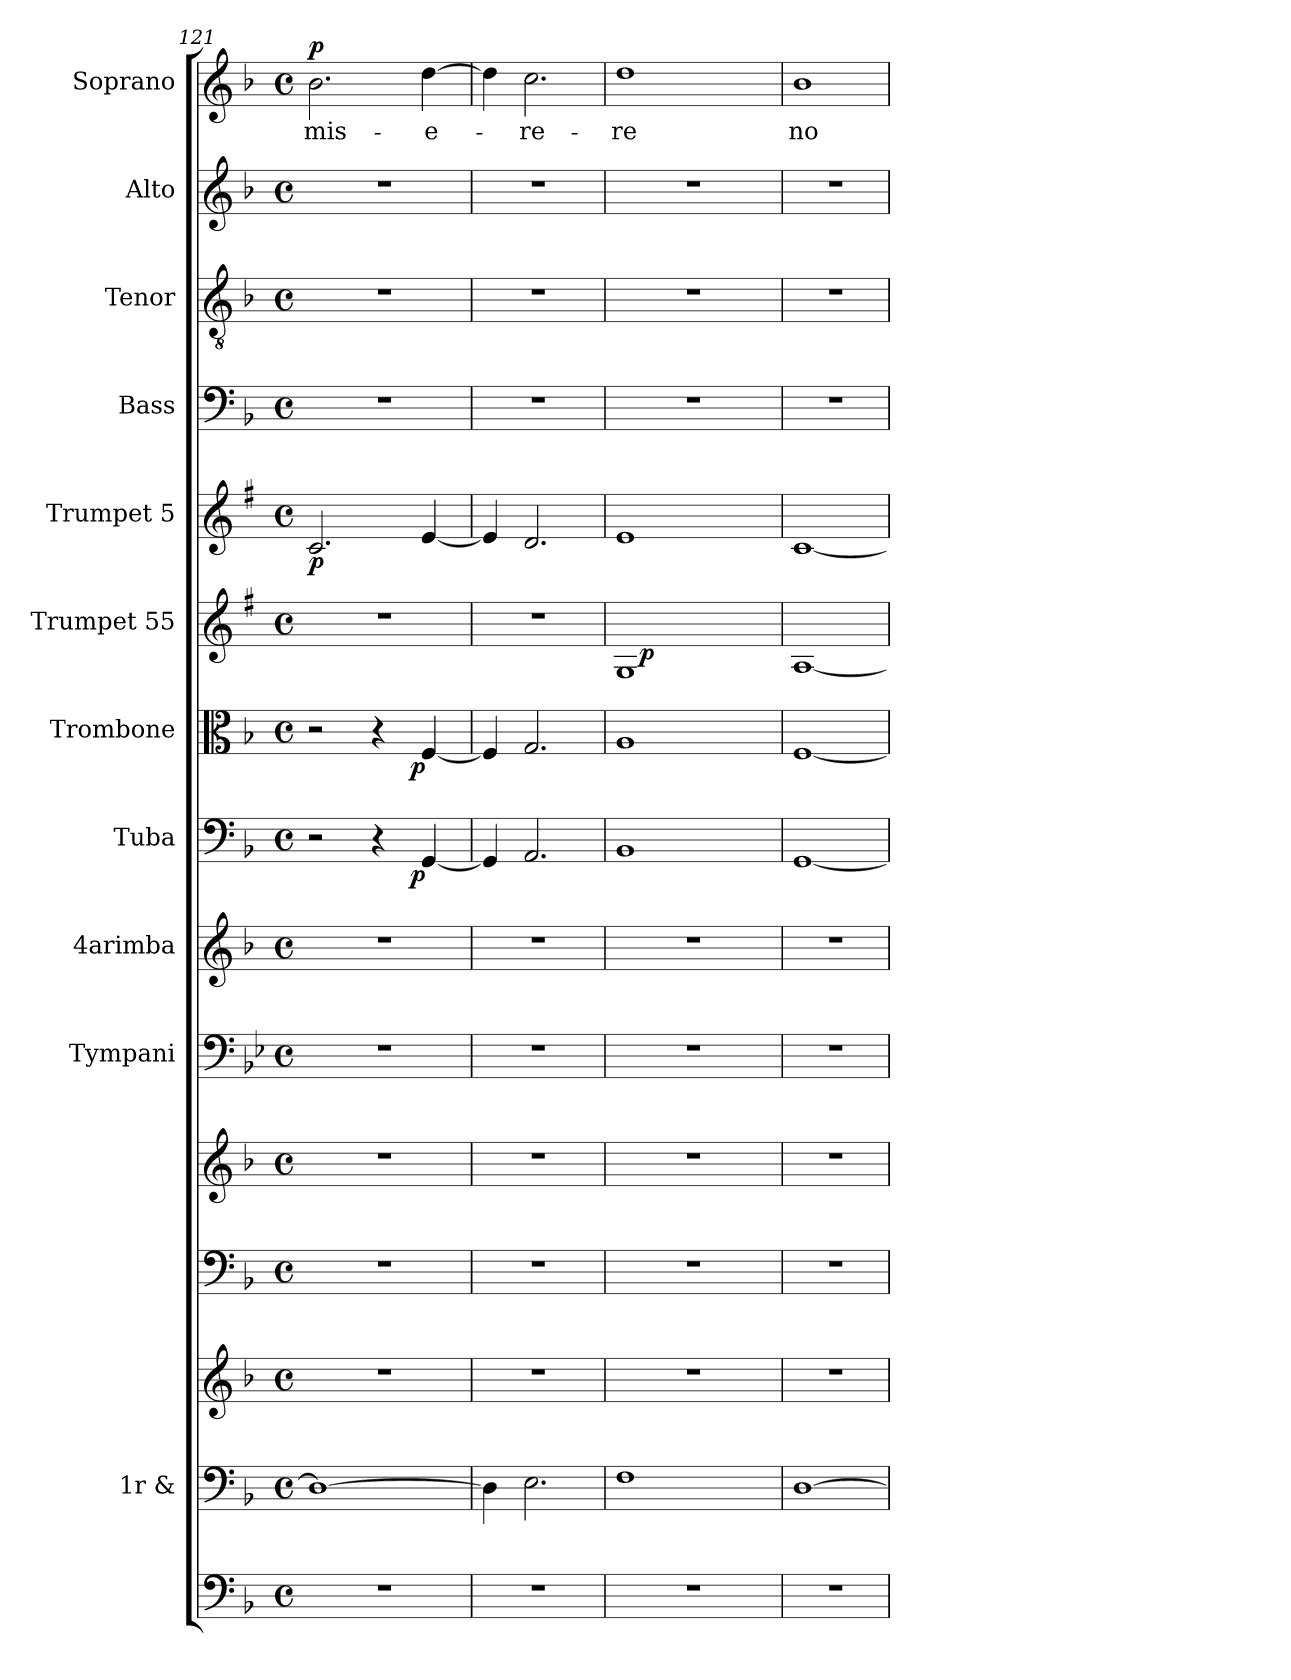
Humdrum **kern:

**kern	**kern	**kern	**kern	**kern	**kern	**kern	**kern	**dynam	**kern	**dynam	**kern	**dynam	**kern	**dynam	**kern	**kern	**kern	**kern	**text	**dynam
*part14	*part13	*part13	*part12	*part11	*part10	*part9	*part8	*part8	*part7	*part7	*part6	*part6	*part5	*part5	*part4	*part3	*part2	*part1	*part1	*part1
*staff15	*staff14	*staff13	*staff12	*staff11	*staff10	*staff9	*staff8	*staff8	*staff7	*staff7	*staff6	*staff6	*staff5	*staff5	*staff4	*staff3	*staff2	*staff1	*staff1	*staff1
*	*I"1r &	*	*	*	*I"Tympani	*I"4arimba	*I"Tuba	*	*I"Trombone	*	*I"Trumpet 55	*	*I"Trumpet 5	*	*I"Bass	*I"Tenor	*I"Alto	*I"Soprano	*	*
*	*	*	*	*	*I'Tymp	*	*I'Tba	*	*I'Trbn	*	*I'Trpt 55	*	*I'Trpt 5	*	*I'B	*I'T	*I'A	*I'S	*	*
*clefF4	*clefF4	*clefG2	*clefF4	*clefG2	*clefF4	*clefG2	*clefF4	*	*clefC3	*	*clefG2	*	*clefG2	*	*clefF4	*clefGv2	*clefG2	*clefG2	*	*
*	*	*	*	*	*	*	*	*	*	*	*ITrd1c2	*	*ITrd1c2	*	*	*	*	*	*	*
*k[b-]	*k[b-]	*k[b-]	*k[b-]	*k[b-]	*k[b-e-]	*k[b-]	*k[b-]	*	*k[b-]	*	*k[b-]	*	*k[b-]	*	*k[b-]	*k[b-]	*k[b-]	*k[b-]	*	*
*F:	*F:	*F:	*F:	*F:	*B-:	*F:	*F:	*	*F:	*	*F:	*	*F:	*	*F:	*F:	*F:	*F:	*	*
*M4/4	*M4/4	*M4/4	*M4/4	*M4/4	*M4/4	*M4/4	*M4/4	*	*M4/4	*	*M4/4	*	*M4/4	*	*M4/4	*M4/4	*M4/4	*M4/4	*	*
*met(c)	*met(c)	*met(c)	*met(c)	*met(c)	*met(c)	*met(c)	*met(c)	*	*met(c)	*	*met(c)	*	*met(c)	*	*met(c)	*met(c)	*met(c)	*met(c)	*	*
=121	=121	=121	=121	=121	=121	=121	=121	=121	=121	=121	=121	=121	=121	=121	=121	=121	=121	=121	=121	=121
!	!	!	!	!	!	!	!	!	!	!	!	!	!	!LO:DY:b	!	!	!	!	!LO:LY:b	!LO:DY:a
*	*	*	*	*	*	*	*^	*	*^	*	*	*	*	*	*	*	*	*	*	*
1r	1D_	1r	1r	1r	1r	1r	2r	2ryy	.	2r	2ryy	.	1r	.	2.B-/	p	1r	1r	1r	2.b-\	mis-	p
.	.	.	.	.	.	.	4r	8..ryy	.	4r	8..ryy	.	.	.	.	.	.	.	.	.	.	.
!	!	!	!	!	!	!	!	!	!LO:DY:b	!	!	!LO:DY:b	!	!	!	!	!	!	!	!	!	!
.	.	.	.	.	.	.	.	4ryy	p	.	4ryy	p	.	.	.	.	.	.	.	.	.	.
!	!	!	!	!	!	!	!	!	!	!	!	!	!	!	!	!	!	!	!	!	!LO:LY:b	!
.	.	.	.	.	.	.	[<4GG/	.	.	[<4F/	.	.	.	.	[<4d/	.	.	.	.	[>4dd\	-e-	.
.	.	.	.	.	.	.	.	32ryy	.	.	32ryy	.	.	.	.	.	.	.	.	.	.	.
*	*	*	*	*	*	*	*v	*v	*	*	*	*	*	*	*	*	*	*	*	*	*	*
*	*	*	*	*	*	*	*	*	*v	*v	*	*	*	*	*	*	*	*	*	*	*
=122	=122	=122	=122	=122	=122	=122	=122	=122	=122	=122	=122	=122	=122	=122	=122	=122	=122	=122	=122	=122
1r	4D\]	1r	1r	1r	1r	1r	4GG/]	.	4F/]	.	1r	.	4d/]	.	1r	1r	1r	4dd\]	.	.
!	!	!	!	!	!	!	!	!	!	!	!	!	!	!	!	!	!	!	!LO:LY:b	!
.	2.E\	.	.	.	.	.	2.AA/	.	2.G/	.	.	.	2.c/	.	.	.	.	2.cc\	-re-	.
=123	=123	=123	=123	=123	=123	=123	=123	=123	=123	=123	=123	=123	=123	=123	=123	=123	=123	=123	=123	=123
!	!	!	!	!	!	!	!	!	!	!	!	!	!	!	!	!	!	!	!LO:LY:b	!
*	*	*	*	*	*	*	*	*	*	*	*^	*	*	*	*	*	*	*	*	*
1r	1F	1r	1r	1r	1r	1r	1BB-	.	1A	.	1F	16.ryy	.	1d	.	1r	1r	1r	1dd	-re	.
!	!	!	!	!	!	!	!	!	!	!	!	!	!LO:DY:b	!	!	!	!	!	!	!	!
.	.	.	.	.	.	.	.	.	.	.	.	2ryy	p	.	.	.	.	.	.	.	.
.	.	.	.	.	.	.	.	.	.	.	.	4ryy	.	.	.	.	.	.	.	.	.
.	.	.	.	.	.	.	.	.	.	.	.	8ryy	.	.	.	.	.	.	.	.	.
.	.	.	.	.	.	.	.	.	.	.	.	32ryy	.	.	.	.	.	.	.	.	.
=124	=124	=124	=124	=124	=124	=124	=124	=124	=124	=124	=124	=124	=124	=124	=124	=124	=124	=124	=124	=124	=124
!	!	!	!	!	!	!	!	!	!	!	!	!	!	!	!	!	!	!	!	!LO:LY:b	!
*	*	*	*	*	*	*	*	*	*	*	*v	*v	*	*	*	*	*	*	*	*	*
1r	[>1D	1r	1r	1r	1r	1r	[<1GG	.	[<1F	.	[<1G	.	[<1B-	.	1r	1r	1r	1b-	no-	.
=	=	=	=	=	=	=	=	=	=	=	=	=	=	=	=	=	=	=	=	=
*-	*-	*-	*-	*-	*-	*-	*-	*-	*-	*-	*-	*-	*-	*-	*-	*-	*-	*-	*-	*-
